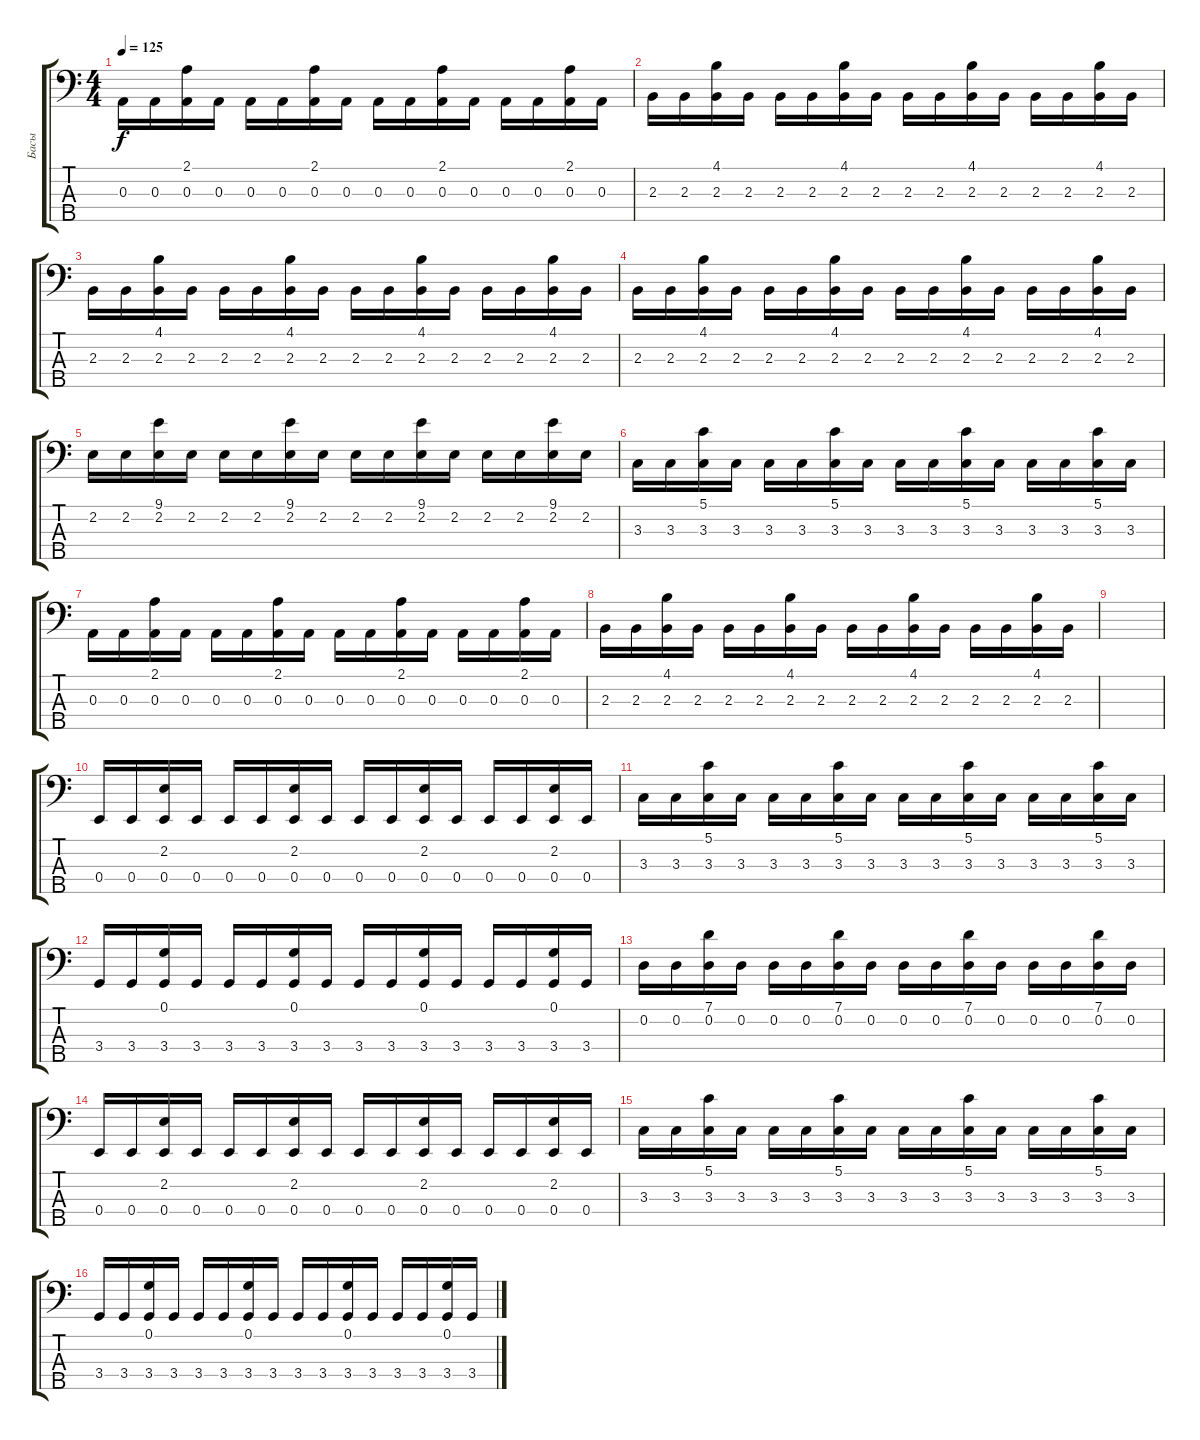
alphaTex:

\track ("Басы" "Басы") {instrument electricbassfinger}
\staff {score tabs}
\tuning (G2 D2 A1 E1 B0) {hide}
\ts (4 4)
\tempo 125
\clef f4
\ks c
0.3.16{dy f} 0.3.16 (2.1 0.3).16 0.3.16 0.3.16 0.3.16 (2.1 0.3).16 0.3.16 0.3.16 0.3.16 (2.1 0.3).16 0.3.16 0.3.16 0.3.16 (2.1 0.3).16 0.3.16 |
2.3.16 2.3.16 (4.1 2.3).16 2.3.16 2.3.16 2.3.16 (4.1 2.3).16 2.3.16 2.3.16 2.3.16 (4.1 2.3).16 2.3.16 2.3.16 2.3.16 (4.1 2.3).16 2.3.16 |
2.3.16 2.3.16 (4.1 2.3).16 2.3.16 2.3.16 2.3.16 (4.1 2.3).16 2.3.16 2.3.16 2.3.16 (4.1 2.3).16 2.3.16 2.3.16 2.3.16 (4.1 2.3).16 2.3.16 |
2.3.16 2.3.16 (4.1 2.3).16 2.3.16 2.3.16 2.3.16 (4.1 2.3).16 2.3.16 2.3.16 2.3.16 (4.1 2.3).16 2.3.16 2.3.16 2.3.16 (4.1 2.3).16 2.3.16 |
2.2.16 2.2.16 (9.1 2.2).16 2.2.16 2.2.16 2.2.16 (9.1 2.2).16 2.2.16 2.2.16 2.2.16 (9.1 2.2).16 2.2.16 2.2.16 2.2.16 (9.1 2.2).16 2.2.16 |
3.3.16 3.3.16 (5.1 3.3).16 3.3.16 3.3.16 3.3.16 (5.1 3.3).16 3.3.16 3.3.16 3.3.16 (5.1 3.3).16 3.3.16 3.3.16 3.3.16 (5.1 3.3).16 3.3.16 |
0.3.16 0.3.16 (2.1 0.3).16 0.3.16 0.3.16 0.3.16 (2.1 0.3).16 0.3.16 0.3.16 0.3.16 (2.1 0.3).16 0.3.16 0.3.16 0.3.16 (2.1 0.3).16 0.3.16 |
2.3.16 2.3.16 (4.1 2.3).16 2.3.16 2.3.16 2.3.16 (4.1 2.3).16 2.3.16 2.3.16 2.3.16 (4.1 2.3).16 2.3.16 2.3.16 2.3.16 (4.1 2.3).16 2.3.16 |
|
0.4.16 0.4.16 (2.2 0.4).16 0.4.16 0.4.16 0.4.16 (2.2 0.4).16 0.4.16 0.4.16 0.4.16 (2.2 0.4).16 0.4.16 0.4.16 0.4.16 (2.2 0.4).16 0.4.16 |
3.3.16 3.3.16 (5.1 3.3).16 3.3.16 3.3.16 3.3.16 (5.1 3.3).16 3.3.16 3.3.16 3.3.16 (5.1 3.3).16 3.3.16 3.3.16 3.3.16 (5.1 3.3).16 3.3.16 |
3.4.16 3.4.16 (0.1 3.4).16 3.4.16 3.4.16 3.4.16 (0.1 3.4).16 3.4.16 3.4.16 3.4.16 (0.1 3.4).16 3.4.16 3.4.16 3.4.16 (0.1 3.4).16 3.4.16 |
0.2.16 0.2.16 (7.1 0.2).16 0.2.16 0.2.16 0.2.16 (7.1 0.2).16 0.2.16 0.2.16 0.2.16 (7.1 0.2).16 0.2.16 0.2.16 0.2.16 (7.1 0.2).16 0.2.16 |
0.4.16 0.4.16 (2.2 0.4).16 0.4.16 0.4.16 0.4.16 (2.2 0.4).16 0.4.16 0.4.16 0.4.16 (2.2 0.4).16 0.4.16 0.4.16 0.4.16 (2.2 0.4).16 0.4.16 |
3.3.16 3.3.16 (5.1 3.3).16 3.3.16 3.3.16 3.3.16 (5.1 3.3).16 3.3.16 3.3.16 3.3.16 (5.1 3.3).16 3.3.16 3.3.16 3.3.16 (5.1 3.3).16 3.3.16 |
3.4.16 3.4.16 (0.1 3.4).16 3.4.16 3.4.16 3.4.16 (0.1 3.4).16 3.4.16 3.4.16 3.4.16 (0.1 3.4).16 3.4.16 3.4.16 3.4.16 (0.1 3.4).16 3.4.16
